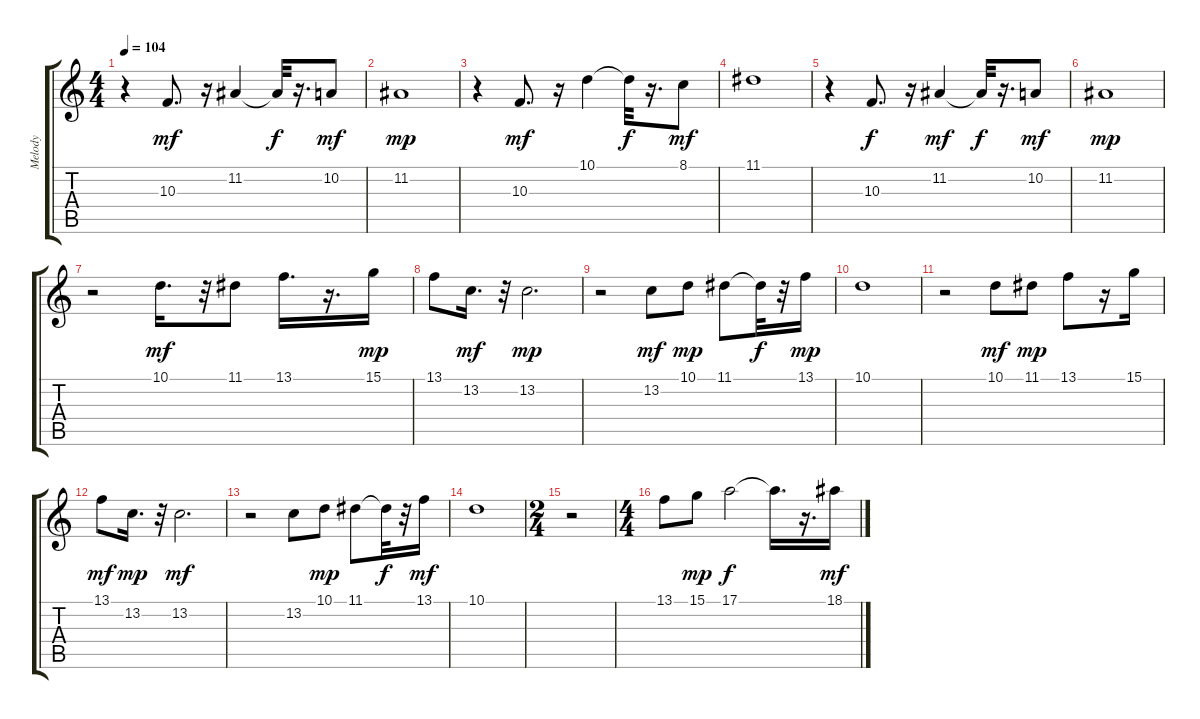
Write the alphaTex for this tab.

\track ("Melody" "Melody") {instrument lead3calliope}
\staff {score tabs}
\tuning (E4 B3 G3 D3 A2 E2) {hide}
\ts (4 4)
\tempo 104
\clef g2
\ks c
r.4{dy mf} 10.3.8{d} r.16 11.2.4 11.2{t}.32{dy f} r.16{d} 10.2.8{dy mf} |
11.2.1{dy mp} |
r.4 10.3.8{d dy mf} r.16 10.1.4 10.1{t}.32{dy f} r.16{d} 8.1.8{dy mf} |
11.1.1 |
r.4 10.3.8{d dy f} r.16 11.2.4{dy mf} 11.2{t}.32{dy f} r.16{d} 10.2.8{dy mf} |
11.2.1{dy mp} |
r.2 10.1.16{d dy mf} r.32 11.1.8 13.1.16{d} r.16{d} 15.1.16{dy mp} |
13.1.8 13.2.16{d dy mf} r.32 13.2.2{d dy mp} |
r.2 13.2.8{dy mf} 10.1.8{dy mp} 11.1.8 11.1{t}.32{dy f} r.32 13.1.16{dy mp} |
10.1.1 |
r.2 10.1.8{dy mf} 11.1.8{dy mp} 13.1.8 r.16 15.1.16 |
13.1.8{dy mf} 13.2.16{d dy mp} r.32 13.2.2{d dy mf} |
r.2 13.2.8 10.1.8{dy mp} 11.1.8 11.1{t}.32{dy f} r.32 13.1.16{dy mf} |
10.1.1 |
\ts (2 4)
r.2 |
\ts (4 4)
13.1.8 15.1.8{dy mp} 17.1.2{dy f} 17.1{t}.16{d} r.16{d} 18.1.16{dy mf}
